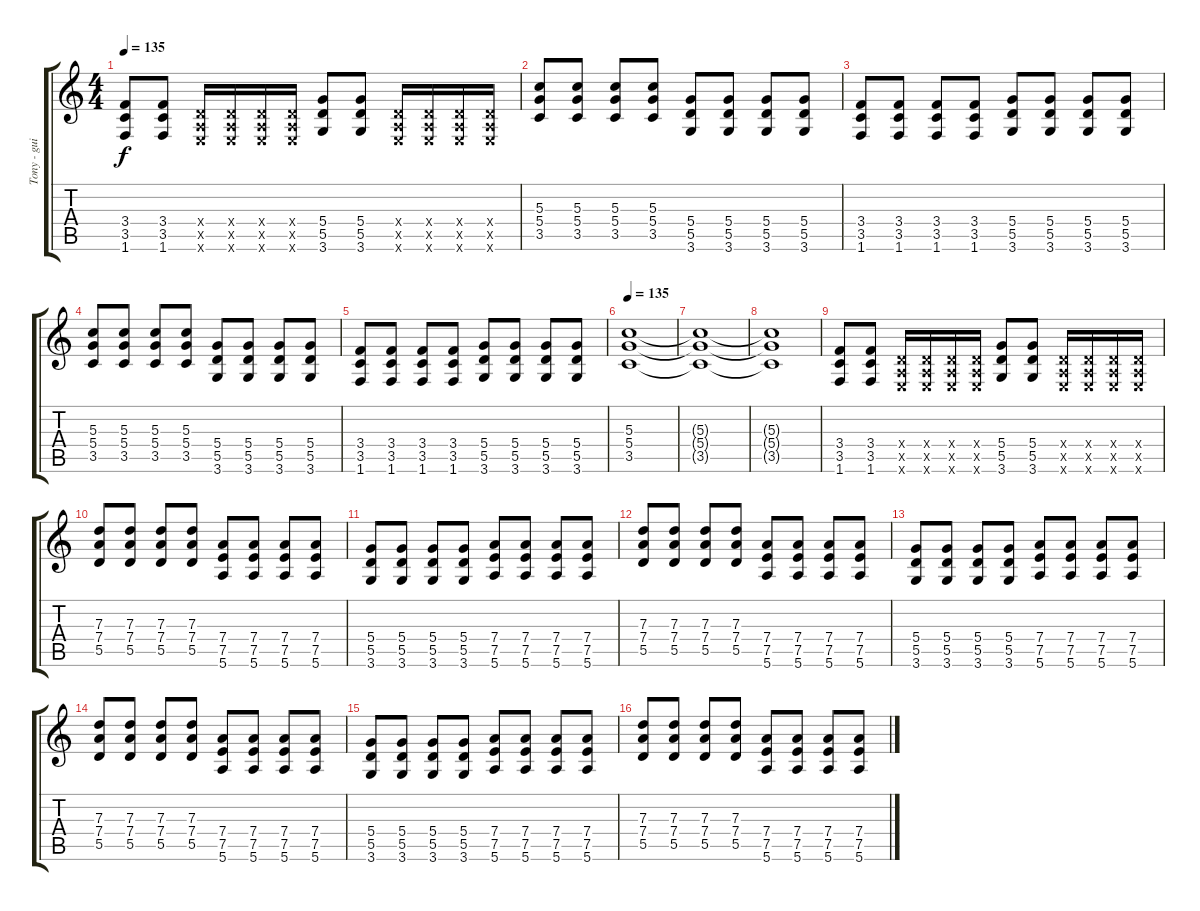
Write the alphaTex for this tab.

\track ("Tony - guitare 1" "Tony - gui") {instrument distortionguitar}
\staff {score tabs}
\tuning (E4 B3 G3 D3 A2 E2) {hide}
\ts (4 4)
\tempo 135
\clef g2
\ks c
(3.4 3.5 1.6).8{dy f} (3.4 3.5 1.6).8 (0.4{x} 0.5{x} 0.6{x}).16 (0.4{x} 0.5{x} 0.6{x}).16 (0.4{x} 0.5{x} 0.6{x}).16 (0.4{x} 0.5{x} 0.6{x}).16 (5.4 5.5 3.6).8 (5.4 5.5 3.6).8 (0.4{x} 0.5{x} 0.6{x}).16 (0.4{x} 0.5{x} 0.6{x}).16 (0.4{x} 0.5{x} 0.6{x}).16 (0.4{x} 0.5{x} 0.6{x}).16 |
(5.3 5.4 3.5).8 (5.3 5.4 3.5).8 (5.3 5.4 3.5).8 (5.3 5.4 3.5).8 (5.4 5.5 3.6).8 (5.4 5.5 3.6).8 (5.4 5.5 3.6).8 (5.4 5.5 3.6).8 |
(3.4 3.5 1.6).8 (3.4 3.5 1.6).8 (3.4 3.5 1.6).8 (3.4 3.5 1.6).8 (5.4 5.5 3.6).8 (5.4 5.5 3.6).8 (5.4 5.5 3.6).8 (5.4 5.5 3.6).8 |
(5.3 5.4 3.5).8 (5.3 5.4 3.5).8 (5.3 5.4 3.5).8 (5.3 5.4 3.5).8 (5.4 5.5 3.6).8 (5.4 5.5 3.6).8 (5.4 5.5 3.6).8 (5.4 5.5 3.6).8 |
(3.4 3.5 1.6).8 (3.4 3.5 1.6).8 (3.4 3.5 1.6).8 (3.4 3.5 1.6).8 (5.4 5.5 3.6).8 (5.4 5.5 3.6).8 (5.4 5.5 3.6).8 (5.4 5.5 3.6).8 |
\tempo 135
(5.3 5.4 3.5).1{volume 0} |
(5.3{t} 5.4{t} 3.5{t}).1 |
(5.3{t} 5.4{t} 3.5{t}).1 |
(3.4 3.5 1.6).8{volume 13} (3.4 3.5 1.6).8 (0.4{x} 0.5{x} 0.6{x}).16 (0.4{x} 0.5{x} 0.6{x}).16 (0.4{x} 0.5{x} 0.6{x}).16 (0.4{x} 0.5{x} 0.6{x}).16 (5.4 5.5 3.6).8 (5.4 5.5 3.6).8 (0.4{x} 0.5{x} 0.6{x}).16 (0.4{x} 0.5{x} 0.6{x}).16 (0.4{x} 0.5{x} 0.6{x}).16 (0.4{x} 0.5{x} 0.6{x}).16 |
(7.3 7.4 5.5).8 (7.3 7.4 5.5).8 (7.3 7.4 5.5).8 (7.3 7.4 5.5).8 (7.4 7.5 5.6).8 (7.4 7.5 5.6).8 (7.4 7.5 5.6).8 (7.4 7.5 5.6).8 |
(5.4 5.5 3.6).8 (5.4 5.5 3.6).8 (5.4 5.5 3.6).8 (5.4 5.5 3.6).8 (7.4 7.5 5.6).8 (7.4 7.5 5.6).8 (7.4 7.5 5.6).8 (7.4 7.5 5.6).8 |
(7.3 7.4 5.5).8 (7.3 7.4 5.5).8 (7.3 7.4 5.5).8 (7.3 7.4 5.5).8 (7.4 7.5 5.6).8 (7.4 7.5 5.6).8 (7.4 7.5 5.6).8 (7.4 7.5 5.6).8 |
(5.4 5.5 3.6).8 (5.4 5.5 3.6).8 (5.4 5.5 3.6).8 (5.4 5.5 3.6).8 (7.4 7.5 5.6).8 (7.4 7.5 5.6).8 (7.4 7.5 5.6).8 (7.4 7.5 5.6).8 |
(7.3 7.4 5.5).8 (7.3 7.4 5.5).8 (7.3 7.4 5.5).8 (7.3 7.4 5.5).8 (7.4 7.5 5.6).8 (7.4 7.5 5.6).8 (7.4 7.5 5.6).8 (7.4 7.5 5.6).8 |
(5.4 5.5 3.6).8 (5.4 5.5 3.6).8 (5.4 5.5 3.6).8 (5.4 5.5 3.6).8 (7.4 7.5 5.6).8 (7.4 7.5 5.6).8 (7.4 7.5 5.6).8 (7.4 7.5 5.6).8 |
(7.3 7.4 5.5).8 (7.3 7.4 5.5).8 (7.3 7.4 5.5).8 (7.3 7.4 5.5).8 (7.4 7.5 5.6).8 (7.4 7.5 5.6).8 (7.4 7.5 5.6).8 (7.4 7.5 5.6).8
